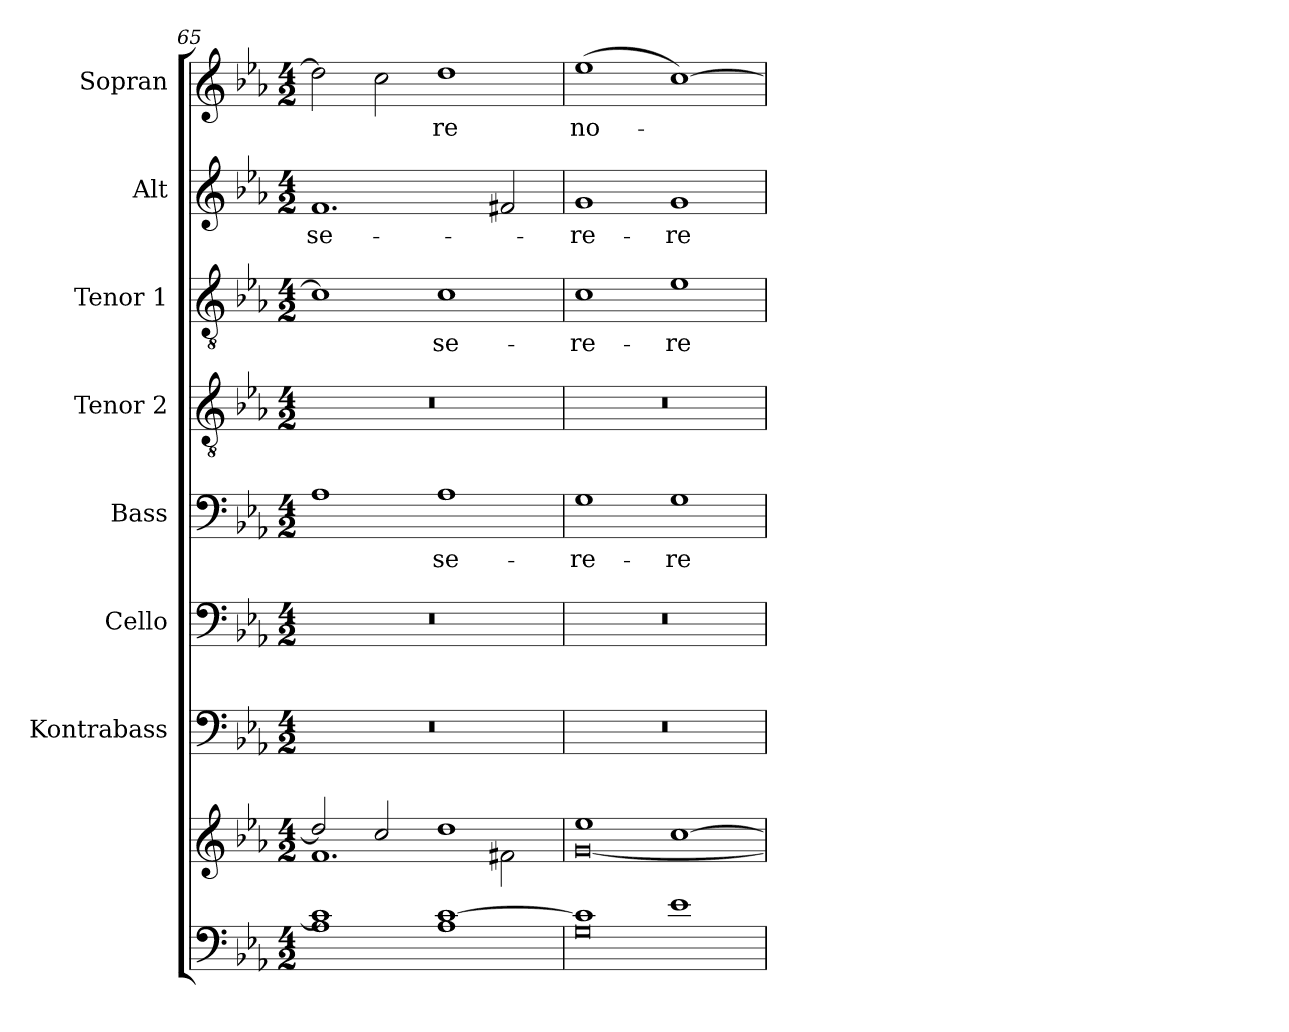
**kern	**kern	**kern	**kern	**kern	**text	**kern	**kern	**text	**kern	**text	**kern	**text
*part8	*part8	*part7	*part6	*part5	*part5	*part4	*part3	*part3	*part2	*part2	*part1	*part1
*staff9	*staff8	*staff7	*staff6	*staff5	*staff5	*staff4	*staff3	*staff3	*staff2	*staff2	*staff1	*staff1
*	*	*I"Kontrabass	*I"Cello	*I"Bass	*	*I"Tenor 2	*I"Tenor 1	*	*I"Alt	*	*I"Sopran	*
*	*	*I'Kb.	*	*I'B.	*	*I'T. 2	*I'T. 1	*	*I'A.	*	*I'S.	*
*clefF4	*clefG2	*clefF4	*clefF4	*clefF4	*	*clefGv2	*clefGv2	*	*clefG2	*	*clefG2	*
*	*	*ITrd7c12	*	*	*	*	*	*	*	*	*	*
*k[b-e-a-]	*k[b-e-a-]	*k[b-e-a-]	*k[b-e-a-]	*k[b-e-a-]	*	*k[b-e-a-]	*k[b-e-a-]	*	*k[b-e-a-]	*	*k[b-e-a-]	*
*E-:	*E-:	*E-:	*E-:	*E-:	*	*E-:	*E-:	*	*E-:	*	*E-:	*
*M4/2	*M4/2	*M4/2	*M4/2	*M4/2	*	*M4/2	*M4/2	*	*M4/2	*	*M4/2	*
=65	=65	=65	=65	=65	=65	=65	=65	=65	=65	=65	=65	=65
*^	*^	*	*	*	*	*	*	*	*	*	*	*
!	!	!	!	!	!	!	!	!	!	!	!	!LO:LY:b	!	!
1c]	1A-	2dd/]	1.f	0r	0r	1A-	.	0r	1c]	.	1.f	-se-	2dd\]	.
.	.	2cc/	.	.	.	.	.	.	.	.	.	.	2cc\	.
!	!	!	!	!	!	!	!LO:LY:b	!	!	!LO:LY:b	!	!	!	!LO:LY:b
[>1c	1A-	1dd	.	.	.	1A-	-se-	.	1c	-se-	.	.	1dd	-re
.	.	.	2f#X\	.	.	.	.	.	.	.	2f#X/	.	.	.
=66	=66	=66	=66	=66	=66	=66	=66	=66	=66	=66	=66	=66	=66	=66
!	!	!	!	!	!	!	!LO:LY:b	!	!	!LO:LY:b	!	!LO:LY:b	!	!LO:LY:b
1c]	0G	1ee-	[<0g	0r	0r	1G	-re-	0r	1c	-re-	1g	-re-	(>1ee-	no-
!	!	!	!	!	!	!	!LO:LY:b	!	!	!LO:LY:b	!	!LO:LY:b	!	!
1e-	.	[>1cc	.	.	.	1G	-re	.	1e-	-re	1g	-re	[1cc)	.
*v	*v	*	*	*	*	*	*	*	*	*	*	*	*	*
*	*v	*v	*	*	*	*	*	*	*	*	*	*	*
=	=	=	=	=	=	=	=	=	=	=	=	=
*-	*-	*-	*-	*-	*-	*-	*-	*-	*-	*-	*-	*-
